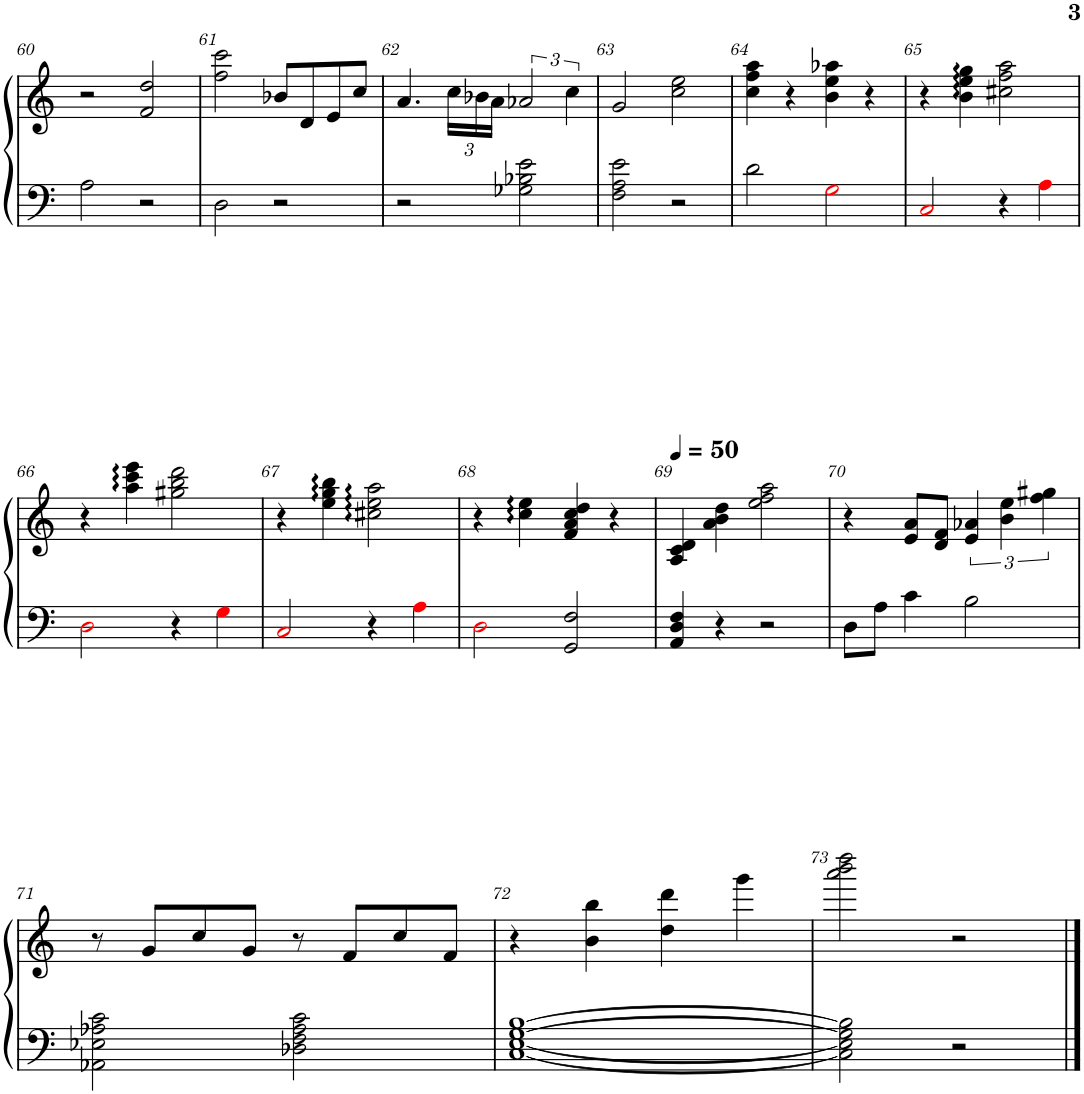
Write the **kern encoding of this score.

**kern	**kern
*part1	*part1
*staff2	*staff1
*I"Piano	*
*I'Pno.	*
!!LO:PB:g=z
*clefF4	*clefG2
*k[]	*k[]
*M4/4	*M4/4
=60	=60
2A\	2r
2r	2f/ 2dd/
=61	=61
2D\	2ff\ 2ccc\
2r	8b-X/L
.	8d/
.	8e/
.	8cc/J
=62	=62
2r	4.a/
*	*Xbrackettup
.	24cc\LL
.	24b-X\
.	24a\JJ
*	*brackettup
2G-X\ 2B-X\ 2e\	3a-X/
.	6cc\
=63	=63
2F\ 2A\ 2e\	2g/
2r	2cc\ 2ee\
=64	=64
2d\	4cc\ 4ff\ 4aa\
.	4r
2Gi\	4b\ 4ee\ 4aa-X\
.	4r
=65	=65
2Ci/	4r
.	4b\ 4ee\ 4gg\
4r	2cc#X\ 2ff\ 2aa\
4Ai\	.
!!LO:LB:g=z
=66	=66
2Di\	4r
.	4aa\ 4ccc\ 4eee\
4r	2gg#X\ 2bb\ 2ddd\
4Gi\	.
=67	=67
2Ci/	4r
.	4ee\ 4gg\ 4bb\
4r	2cc#X\ 2ee\ 2aa\
4Ai\	.
=68	=68
2Di\	4r
.	4cc\ 4ee\
2GG/ 2F/	4f/ 4a/ 4cc/ 4dd/
.	4r
=69	=69
*	*MM50
4AA/ 4D/ 4F/	4A/ 4c/ 4d/
4r	4a\ 4b\ 4dd\
2r	2ee\ 2ff\ 2aa\
=70	=70
8D\L	4r
8A\J	.
4c\	8e/ 8a/L
.	8d/ 8f/J
2B\	6e/ 6a-X/
.	6b\ 6ee\
.	6ff\ 6gg#X\
!!LO:LB:g=z
=71	=71
2AA-X\ 2E-X\ 2A-X\ 2c\	8r
.	8g/L
.	8cc/
.	8g/J
2D-X\ 2F\ 2A-\ 2c\	8r
.	8f/L
.	8cc/
.	8f/J
=72	=72
[1C [1E [1G [1B	4r
.	4b\ 4bb\
.	4dd\ 4ddd\
.	4ggg\
=73	=73
2C\] 2E\] 2G\] 2B\]	2aaa\ 2bbb\ 2dddd\
2r	2r
==	==
*-	*-
